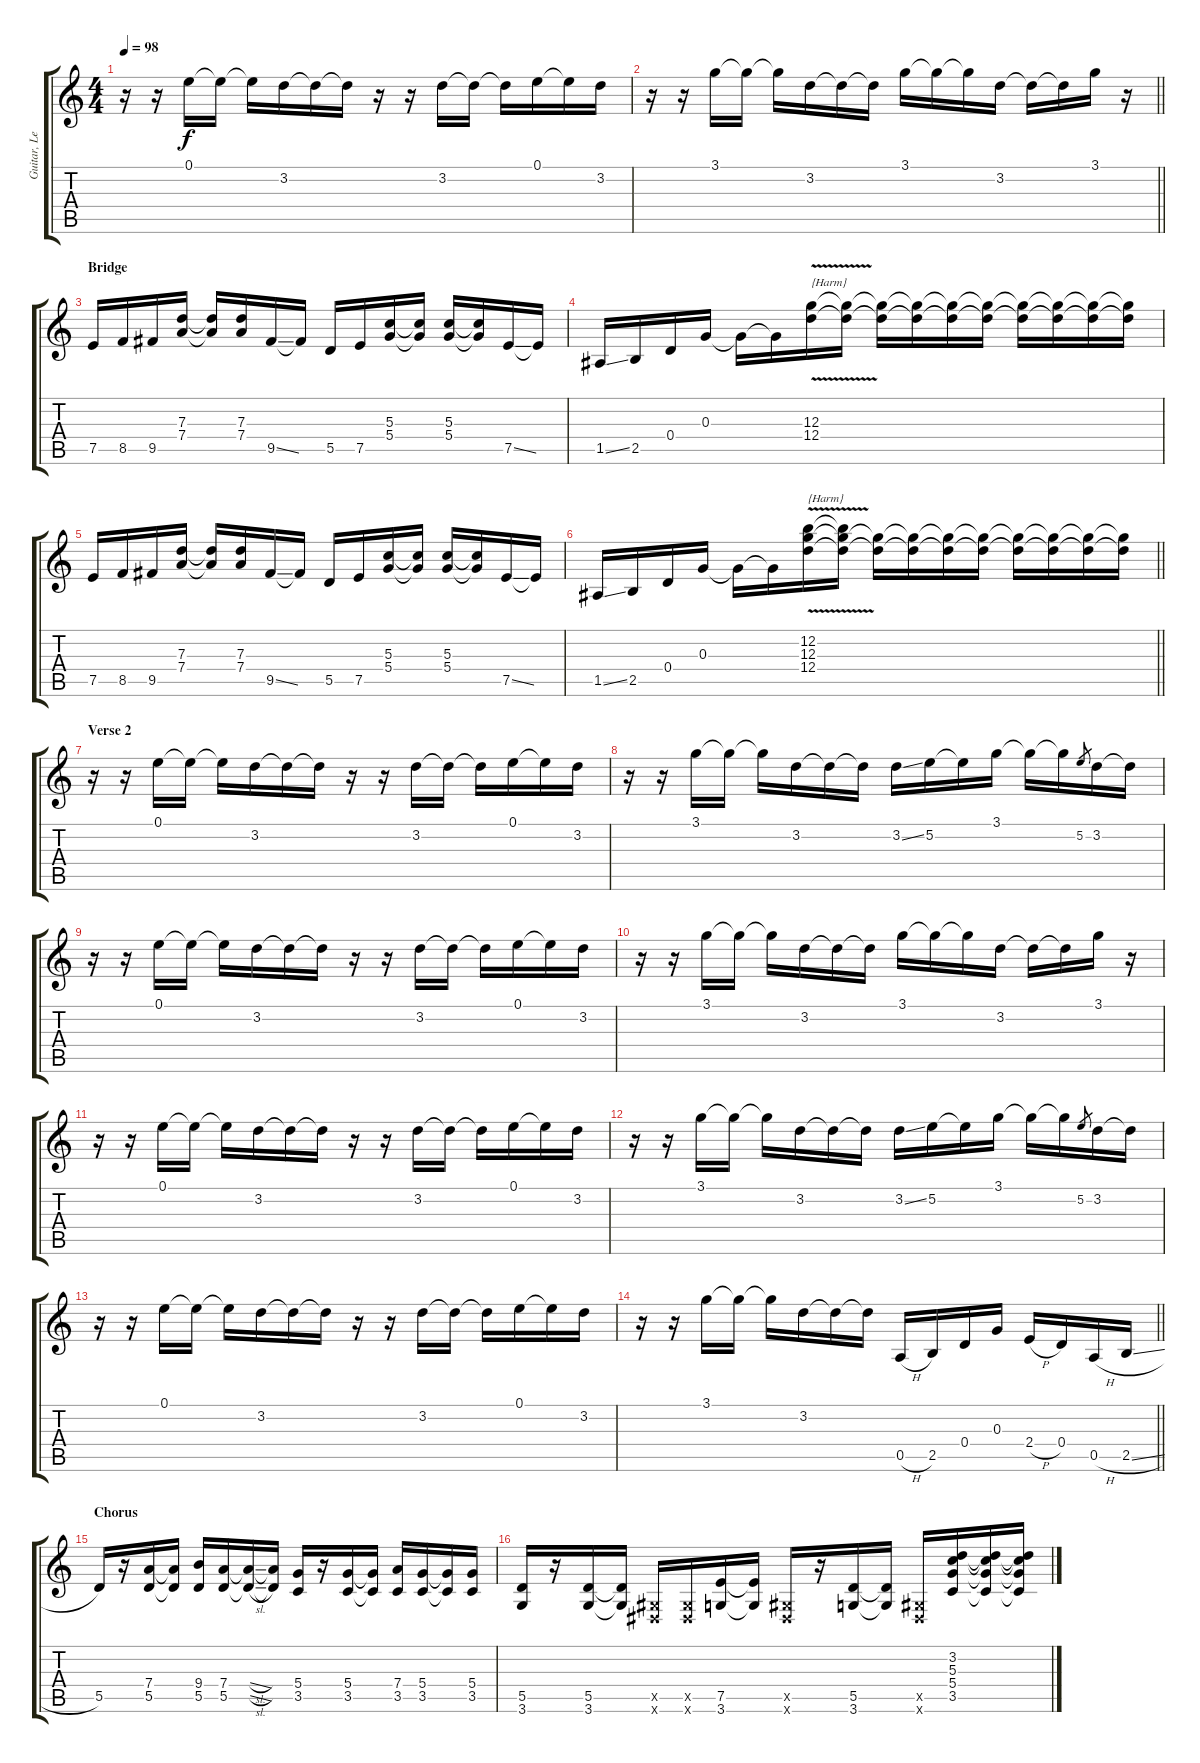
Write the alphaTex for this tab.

\track ("Guitar, Lead" "Guitar, Le") {instrument overdrivenguitar}
\staff {score tabs}
\tuning (E4 B3 G3 D3 A2 E2) {hide}
\ts (4 4)
\tempo 98
\clef g2
\ks c
r.16{dy f} r.16 0.1.16 0.1{t}.16 0.1{t}.16 3.2.16 3.2{t}.16 3.2{t}.16 r.16 r.16 3.2.16 3.2{t}.16 3.2{t}.16 0.1.16 0.1{t}.16 3.2.16 |
\barLineRight lightlight
r.16 r.16 3.1.16 3.1{t}.16 3.1{t}.16 3.2.16 3.2{t}.16 3.2{t}.16 3.1.16 3.1{t}.16 3.1{t}.16 3.2.16 3.2{t}.16 3.2{t}.16 3.1.16 r.16 |
\section ("" "Bridge")
7.5.16 8.5.16 9.5.16 (7.3 7.4).16 (7.3{t} 7.4{t}).16 (7.3 7.4).16 9.5{ss}.16 9.5{t}.16 5.5.16 7.5.16 (5.3 5.4).16 (5.3{t} 5.4{t}).16 (5.3 5.4).16 (5.3{t} 5.4{t}).16 7.5{ss}.16 7.5{t}.16 |
1.5{ss}.16 2.5.16 0.4.16 0.3.16 0.3{t}.16 0.3{t}.16 (12.3{v} 12.4{v}).16{txt "{Harm}" instrument guitarharmonics} (12.3{t} 12.4{t}).16 (12.3{t} 12.4{t}).16 (12.3{t} 12.4{t}).16 (12.3{t} 12.4{t}).16 (12.3{t} 12.4{t}).16 (12.3{t} 12.4{t}).16 (12.3{t} 12.4{t}).16 (12.3{t} 12.4{t}).16 (12.3{t} 12.4{t}).16 |
7.5.16{instrument overdrivenguitar} 8.5.16 9.5.16 (7.3 7.4).16 (7.3{t} 7.4{t}).16 (7.3 7.4).16 9.5{ss}.16 9.5{t}.16 5.5.16 7.5.16 (5.3 5.4).16 (5.3{t} 5.4{t}).16 (5.3 5.4).16 (5.3{t} 5.4{t}).16 7.5{ss}.16 7.5{t}.16 |
\barLineRight lightlight
1.5{ss}.16 2.5.16 0.4.16 0.3.16 0.3{t}.16 0.3{t}.16 (12.2 12.3{v} 12.4{v}).16{txt "{Harm}" instrument guitarharmonics} (12.2{t} 12.3{t} 12.4{t}).16 (12.3{t} 12.4{t}).16 (12.3{t} 12.4{t}).16 (12.3{t} 12.4{t}).16 (12.3{t} 12.4{t}).16 (12.3{t} 12.4{t}).16 (12.3{t} 12.4{t}).16 (12.3{t} 12.4{t}).16 (12.3{t} 12.4{t}).16 |
\section ("" "Verse 2")
r.16{instrument overdrivenguitar} r.16 0.1.16 0.1{t}.16 0.1{t}.16 3.2.16 3.2{t}.16 3.2{t}.16 r.16 r.16 3.2.16 3.2{t}.16 3.2{t}.16 0.1.16 0.1{t}.16 3.2.16 |
r.16 r.16 3.1.16 3.1{t}.16 3.1{t}.16 3.2.16 3.2{t}.16 3.2{t}.16 3.2{ss}.16 5.2.16 5.2{t}.16 3.1.16 3.1{t}.16 3.1{t}.16 5.2.8{gr} 3.2.16 3.2{t}.16 |
r.16 r.16 0.1.16 0.1{t}.16 0.1{t}.16 3.2.16 3.2{t}.16 3.2{t}.16 r.16 r.16 3.2.16 3.2{t}.16 3.2{t}.16 0.1.16 0.1{t}.16 3.2.16 |
r.16 r.16 3.1.16 3.1{t}.16 3.1{t}.16 3.2.16 3.2{t}.16 3.2{t}.16 3.1.16 3.1{t}.16 3.1{t}.16 3.2.16 3.2{t}.16 3.2{t}.16 3.1.16 r.16 |
r.16 r.16 0.1.16 0.1{t}.16 0.1{t}.16 3.2.16 3.2{t}.16 3.2{t}.16 r.16 r.16 3.2.16 3.2{t}.16 3.2{t}.16 0.1.16 0.1{t}.16 3.2.16 |
r.16 r.16 3.1.16 3.1{t}.16 3.1{t}.16 3.2.16 3.2{t}.16 3.2{t}.16 3.2{ss}.16 5.2.16 5.2{t}.16 3.1.16 3.1{t}.16 3.1{t}.16 5.2.8{gr} 3.2.16 3.2{t}.16 |
r.16 r.16 0.1.16 0.1{t}.16 0.1{t}.16 3.2.16 3.2{t}.16 3.2{t}.16 r.16 r.16 3.2.16 3.2{t}.16 3.2{t}.16 0.1.16 0.1{t}.16 3.2.16 |
\barLineRight lightlight
r.16 r.16 3.1.16 3.1{t}.16 3.1{t}.16 3.2.16 3.2{t}.16 3.2{t}.16 0.5{h}.16 2.5.16 0.4.16 0.3.16 2.4{h}.16 0.4.16 0.5{h}.16 2.5{sl}.16 |
\section ("" "Chorus")
5.5.16 r.16 (7.4 5.5).16 (7.4{t} 5.5{t}).16 (9.4 5.5).16 (7.4 5.5).16 (7.4{sl t} 5.5{sl t}).16 (7.4{t} 5.5{t}).16 (5.4 3.5).16 r.16 (5.4 3.5).16 (5.4{t} 3.5{t}).16 (7.4 3.5).16 (5.4 3.5).16 (5.4{t} 3.5{t}).16 (5.4 3.5).16 |
(5.5 3.6).16 r.16 (5.5 3.6).16 (5.5{t} 3.6{t}).16 (-1.5{x} -1.6{x}).16 (-1.5{x} -1.6{x}).16 (7.5 3.6).16 (7.5{t} 3.6{t}).16 (-1.5{x} -1.6{x}).16 r.16 (5.5 3.6).16 (5.5{t} 3.6{t}).16 (-1.5{x} -1.6{x}).16 (3.2 5.3 5.4 3.5).16 (3.2{t} 5.3{t} 5.4{t} 3.5{t}).16 (3.2{t} 5.3{t} 5.4{t} 3.5{t}).16
